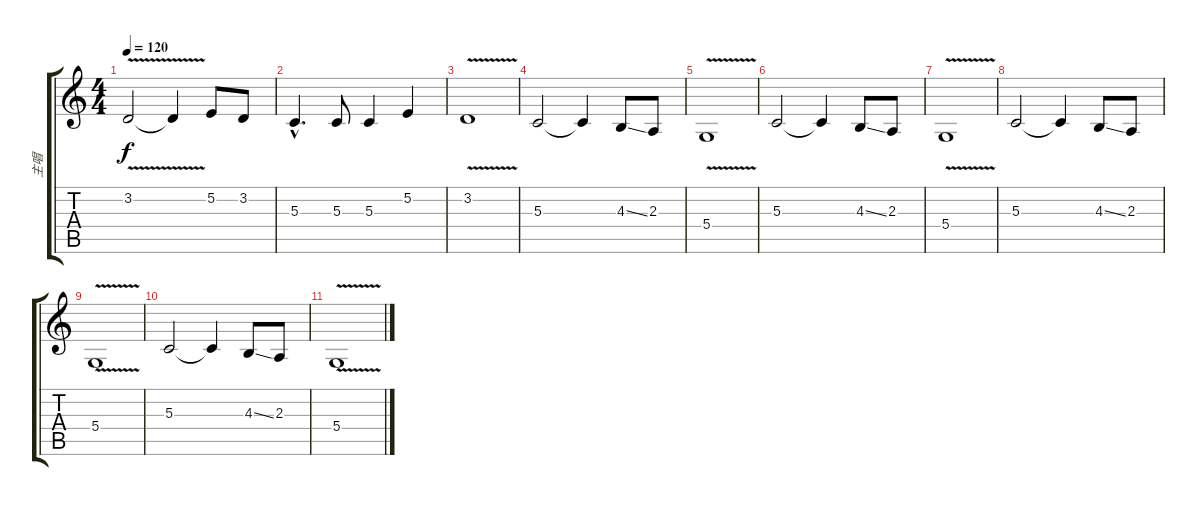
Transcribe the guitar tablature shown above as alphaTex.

\track ("主唱" "主唱") {instrument voiceoohs}
\staff {score tabs}
\tuning (E4 B3 G3 D3 A2 E2) {hide}
\ts (4 4)
\tempo 120
\clef g2
\ks c
3.2{v}.2{dy f} 3.2{t}.4 5.2.8 3.2.8 |
5.3{hac}.4{d} 5.3.8 5.3.4 5.2.4 |
3.2{v}.1 |
5.3.2 5.3{t}.4 4.3{ss}.8 2.3.8 |
5.4{v}.1 |
5.3.2 5.3{t}.4 4.3{ss}.8 2.3.8 |
5.4{v}.1 |
5.3.2 5.3{t}.4 4.3{ss}.8 2.3.8 |
5.4{v}.1 |
5.3.2 5.3{t}.4 4.3{ss}.8 2.3.8 |
5.4{v}.1
